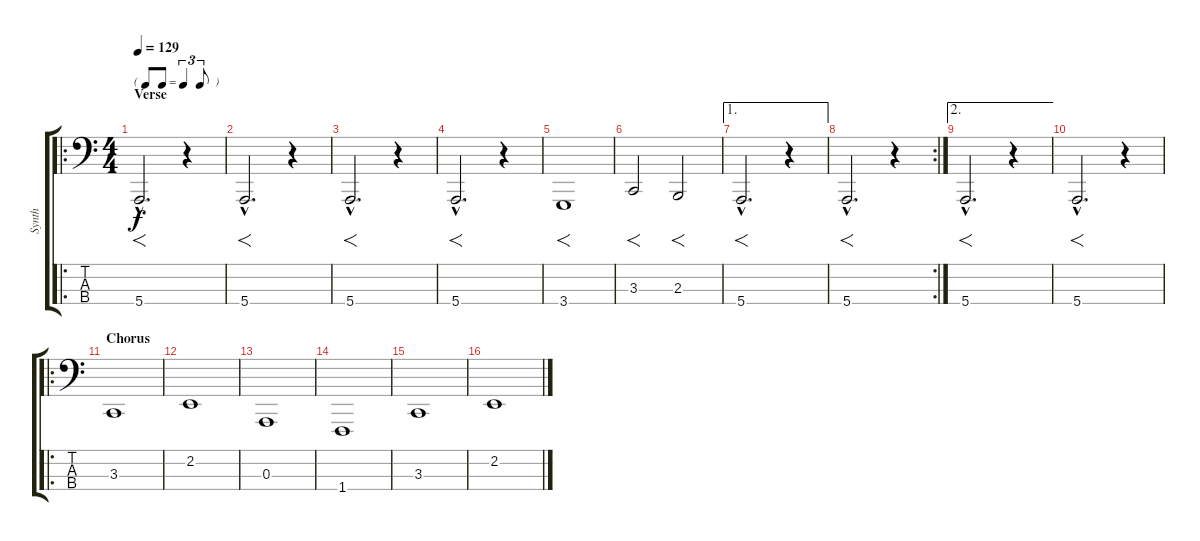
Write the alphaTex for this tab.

\track ("Synth" "Synth") {instrument lead8bassandlead}
\staff {score tabs}
\tuning (G2 D2 A1 E1) {hide}
\ro
\ts (4 4)
\tf triplet8th
\section ("" "Verse")
\tempo 129
\clef f4
\ks c
5.4{hac}.2{f d dy f} r.4 |
5.4{hac}.2{f d} r.4 |
5.4{hac}.2{f d} r.4 |
5.4{hac}.2{f d} r.4 |
3.4.1{f} |
3.3.2{f} 2.3.2{f} |
\ae 1
5.4{hac}.2{f d} r.4 |
\rc 2
5.4{hac}.2{f d} r.4 |
\ae 2
5.4{hac}.2{f d} r.4 |
5.4{hac}.2{f d} r.4 |
\ro
\section ("" "Chorus")
3.3.1 |
2.2.1 |
0.3.1 |
1.4.1 |
3.3.1 |
2.2.1
